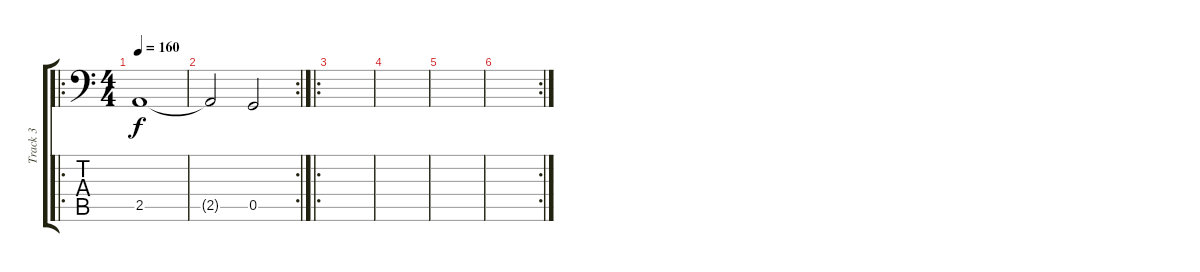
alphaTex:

\track ("Track 3" "Track 3") {instrument electricbasspick}
\staff {score tabs}
\tuning (D3 A2 F2 C2 G1 D1) {hide}
\ro
\ts (4 4)
\tempo 160
\clef f4
\ks c
2.5.1{dy f instrument electricbasspick} |
\rc 2
2.5{t}.2 0.5.2 |
\ro
|
|
|
\rc 2
